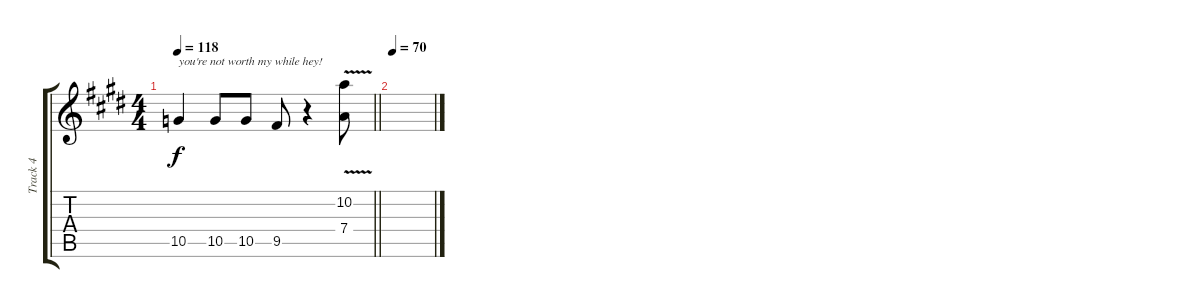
\track ("Track 4" "Track 4") {instrument acousticguitarsteel}
\staff {score tabs}
\tuning (E4 B3 G3 D3 A2 E2) {hide}
\ts (4 4)
\tempo 118
\clef g2
\barLineRight lightlight
\ks e
10.5.4{txt "you're not worth my while hey!" dy f} 10.5.8 10.5.8 9.5.8 r.4 (10.2{v} 7.4{v}).8 |
\tempo 70
